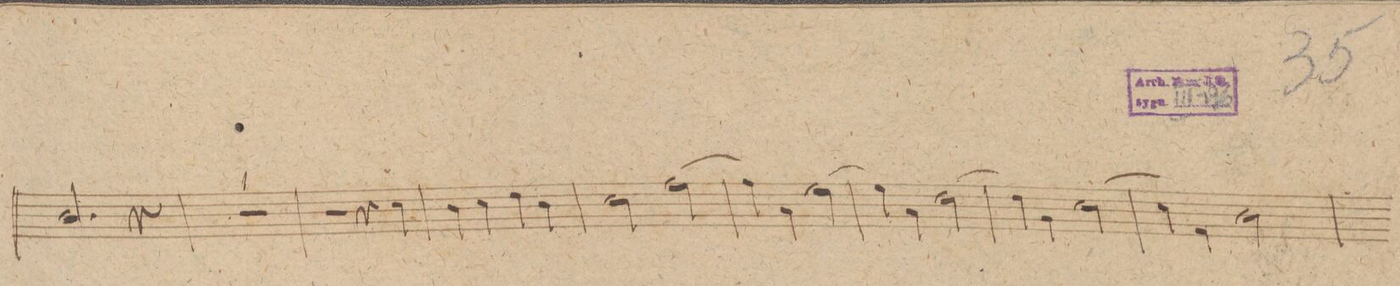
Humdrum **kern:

**kern	**dynam
*I"Violino. 1mo	*
*clefG2	*
*k[f#c#g#]	*
*met(c)	*
*M4/4	*
2.b/	.
4r	.
=63	=63
1r	.
=64	=64
2r	.
4r	.
4cc#\	.
=65	=65
4b\	.
4cc#\	.
4dd\	.
4b\	.
=66	=66
2cc#\	.
[2ff#\	.
=67	=67
4ff#\]	.
4a\	.
[2ee\	.
=68	=68
4ee\]	.
4a\	.
[2dd\	.
=69	=69
4dd\]	.
4g#\	.
[2cc#\	.
=70	=70
4cc#\]	.
4f#\	.
[2b\	.
=71	=71
*-	*-
